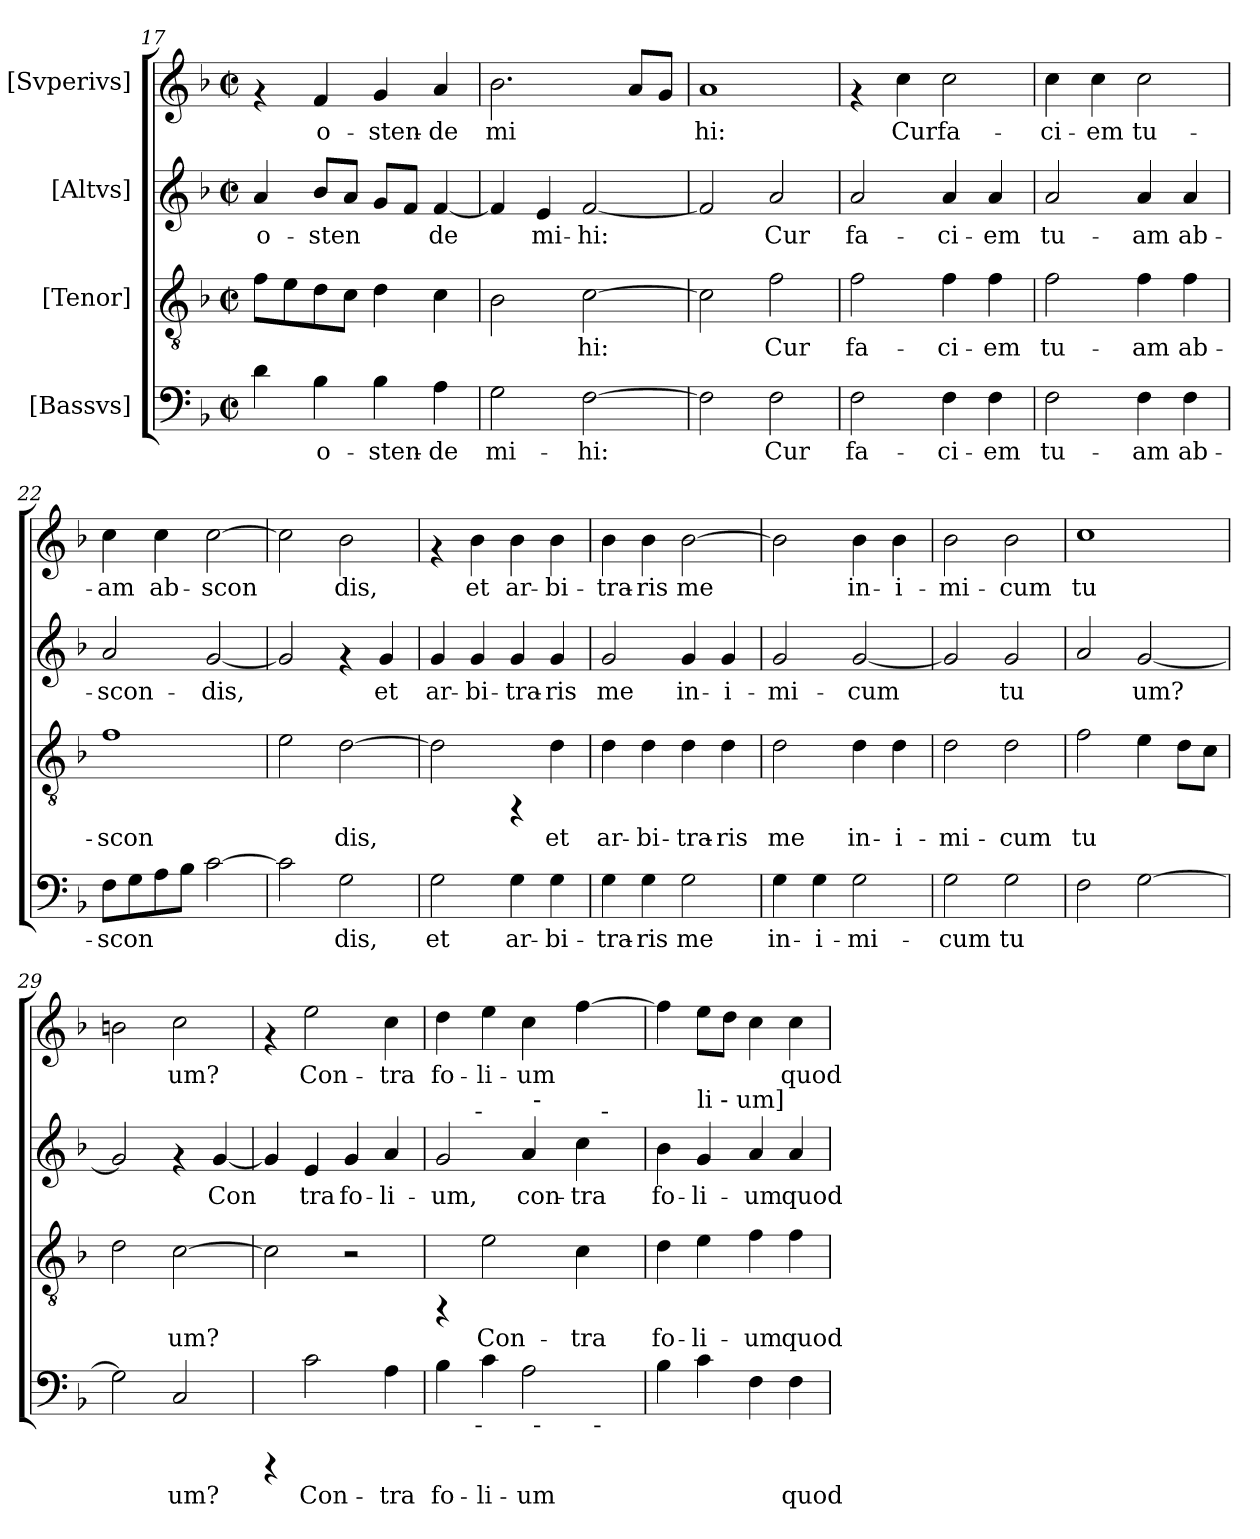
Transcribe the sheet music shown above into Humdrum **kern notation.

**kern	**text	**kern	**text	**kern	**text	**kern	**text
*part4	*part4	*part3	*part3	*part2	*part2	*part1	*part1
*staff4	*staff4	*staff3	*staff3	*staff2	*staff2	*staff1	*staff1
*I"[Bassvs]	*	*I"[Tenor]	*	*I"[Altvs]	*	*I"[Svperivs]	*
*clefF4	*	*clefGv2	*	*clefG2	*	*clefG2	*
*k[b-]	*	*k[b-]	*	*k[b-]	*	*k[b-]	*
*F:	*	*F:	*	*F:	*	*F:	*
*M2/2	*	*M2/2	*	*M2/2	*	*M2/2	*
*met(c|)	*	*met(c|)	*	*met(c|)	*	*met(c|)	*
=17	=17	=17	=17	=17	=17	=17	=17
!	!LO:LY:b:cj	!	!LO:LY:b:cj	!	!LO:LY:b:cj	!	!
4d\	.	8f\L	--	4a/	o-	4rf	.
!	!	!	!LO:LY:b:cj	!	!	!	!
.	.	8e\	--	.	.	.	.
!	!LO:LY:b:cj	!	!LO:LY:b:cj	!	!LO:LY:b:cj	!	!LO:LY:b
4B-\	o-	8d\	--	8b-/L	-sten-	4f/	o-
!	!	!	!LO:LY:b:cj	!	!LO:LY:b:cj	!	!
.	.	8c\J	--	8a/J	--	.	.
!	!LO:LY:b:cj	!	!LO:LY:b:cj	!	!LO:LY:b:cj	!	!LO:LY:b
4B-\	-sten-	4d\	--	8g/L	--	4g/	-sten-
!	!	!	!	!	!LO:LY:b:cj	!	!
.	.	.	.	8f/J	--	.	.
!	!LO:LY:b:cj	!	!LO:LY:b:cj	!	!LO:LY:b:cj	!	!LO:LY:b
4A\	-de	4c\	--	[<4f/	-de	4a/	-de
=18	=18	=18	=18	=18	=18	=18	=18
!	!LO:LY:b:cj	!	!LO:LY:b:cj	!	!LO:LY:b:cj	!	!LO:LY:b
2G\	mi-	2B-\	--	4f/]	.	2.b-\	mi-
!	!	!	!	!	!LO:LY:b:cj	!	!
.	.	.	.	4e/	mi-	.	.
!	!LO:LY:b:cj	!	!LO:LY:b:cj	!	!LO:LY:b:cj	!	!
[>2F\	-hi:	[>2c\	-hi:	[>2f/	-hi:	.	.
!	!	!	!	!	!	!	!LO:LY:b
.	.	.	.	.	.	8a/L	--
!	!	!	!	!	!	!	!LO:LY:b
.	.	.	.	.	.	8g/J	--
!!LO:PB:g=z
=19	=19	=19	=19	=19	=19	=19	=19
!	!LO:LY:b:cj	!	!LO:LY:b:cj	!	!LO:LY:b:cj	!	!LO:LY:b
2F\]	.	2c\]	.	2f/]	.	1a	-hi:
!	!LO:LY:b:cj	!	!LO:LY:b:cj	!	!LO:LY:b:cj	!	!
2F\	Cur	2f\	Cur	2a/	Cur	.	.
=20	=20	=20	=20	=20	=20	=20	=20
!	!LO:LY:b:cj	!	!LO:LY:b:cj	!	!LO:LY:b:cj	!	!
2F\	fa-	2f\	fa-	2a/	fa-	4rf	.
!	!	!	!	!	!	!	!LO:LY:b
.	.	.	.	.	.	4cc\	Cur
!	!LO:LY:b:cj	!	!LO:LY:b:cj	!	!LO:LY:b:cj	!	!LO:LY:b
4F\	-ci-	4f\	-ci-	4a/	-ci-	2cc\	fa-
!	!LO:LY:b:cj	!	!LO:LY:b:cj	!	!LO:LY:b:cj	!	!
4F\	-em	4f\	-em	4a/	-em	.	.
=21	=21	=21	=21	=21	=21	=21	=21
!	!LO:LY:b:cj	!	!LO:LY:b:cj	!	!LO:LY:b:cj	!	!LO:LY:b
2F\	tu-	2f\	tu-	2a/	tu-	4cc\	-ci-
!	!	!	!	!	!	!	!LO:LY:b
.	.	.	.	.	.	4cc\	-em
!	!LO:LY:b:cj	!	!LO:LY:b:cj	!	!LO:LY:b:cj	!	!LO:LY:b
4F\	-am	4f\	-am	4a/	-am	2cc\	tu-
!	!LO:LY:b:cj	!	!LO:LY:b:cj	!	!LO:LY:b:cj	!	!
4F\	ab-	4f\	ab-	4a/	ab-	.	.
=22	=22	=22	=22	=22	=22	=22	=22
!	!LO:LY:b:cj	!	!LO:LY:b:cj	!	!LO:LY:b:cj	!	!LO:LY:b
8F\L	-scon-	1f	-scon-	2a/	-scon-	4cc\	-am
!	!LO:LY:b:cj	!	!	!	!	!	!
8G\	--	.	.	.	.	.	.
!	!LO:LY:b:cj	!	!	!	!	!	!LO:LY:b
8A\	--	.	.	.	.	4cc\	ab-
!	!LO:LY:b:cj	!	!	!	!	!	!
8B-\J	--	.	.	.	.	.	.
!	!LO:LY:b:cj	!	!	!	!LO:LY:b:cj	!	!LO:LY:b
[>2c\	--	.	.	[<2g/	-dis,	[>2cc\	-scon-
=23	=23	=23	=23	=23	=23	=23	=23
!	!LO:LY:b:cj	!	!LO:LY:b:cj	!	!LO:LY:b:cj	!	!LO:LY:b
2c\]	--	2e\	--	2g/]	.	2cc\]	--
!	!LO:LY:b:cj	!	!LO:LY:b:cj	!	!	!	!LO:LY:b
2G\	-dis,	[>2d\	-dis,	4rf	.	2b-\	-dis,
!	!	!	!	!	!LO:LY:b:cj	!	!
.	.	.	.	4g/	et	.	.
=24	=24	=24	=24	=24	=24	=24	=24
!	!LO:LY:b:cj	!	!LO:LY:b:cj	!	!LO:LY:b:cj	!	!
2G\	et	2d\]	.	4g/	ar-	4rf	.
!	!	!	!	!	!LO:LY:b:cj	!	!LO:LY:b
.	.	.	.	4g/	-bi-	4b-\	et
!	!LO:LY:b:cj	!	!	!	!LO:LY:b:cj	!	!LO:LY:b
4G\	ar-	4rFF	.	4g/	-tra-	4b-\	ar-
!	!LO:LY:b:cj	!	!LO:LY:b:cj	!	!LO:LY:b:cj	!	!LO:LY:b
4G\	-bi-	4d\	et	4g/	-ris	4b-\	-bi-
=25	=25	=25	=25	=25	=25	=25	=25
!	!LO:LY:b:cj	!	!LO:LY:b:cj	!	!LO:LY:b:cj	!	!LO:LY:b
4G\	-tra-	4d\	ar-	2g/	me	4b-\	-tra-
!	!LO:LY:b:cj	!	!LO:LY:b:cj	!	!	!	!LO:LY:b
4G\	-ris	4d\	-bi-	.	.	4b-\	-ris
!	!LO:LY:b:cj	!	!LO:LY:b:cj	!	!LO:LY:b:cj	!	!LO:LY:b
2G\	me	4d\	-tra-	4g/	in-	[<2b-\	me
!	!	!	!LO:LY:b:cj	!	!LO:LY:b:cj	!	!
.	.	4d\	-ris	4g/	-i-	.	.
!!LO:LB:g=z
=26	=26	=26	=26	=26	=26	=26	=26
!	!LO:LY:b:cj	!	!LO:LY:b:cj	!	!LO:LY:b:cj	!	!LO:LY:b
4G\	in-	2d\	me	2g/	-mi-	2b-\]	.
!	!LO:LY:b:cj	!	!	!	!	!	!
4G\	-i-	.	.	.	.	.	.
!	!LO:LY:b:cj	!	!LO:LY:b:cj	!	!LO:LY:b:cj	!	!LO:LY:b
2G\	-mi-	4d\	in-	[<2g/	-cum	4b-\	in-
!	!	!	!LO:LY:b:cj	!	!	!	!LO:LY:b
.	.	4d\	-i-	.	.	4b-\	-i-
=27	=27	=27	=27	=27	=27	=27	=27
!	!LO:LY:b:cj	!	!LO:LY:b:cj	!	!LO:LY:b:cj	!	!LO:LY:b
2G\	-cum	2d\	-mi-	2g/]	.	2b-\	-mi-
!	!LO:LY:b:cj	!	!LO:LY:b:cj	!	!LO:LY:b:cj	!	!LO:LY:b
2G\	tu-	2d\	-cum	2g/	tu-	2b-\	-cum
=28	=28	=28	=28	=28	=28	=28	=28
!	!LO:LY:b:cj	!	!LO:LY:b:cj	!	!LO:LY:b:cj	!	!LO:LY:b
2F\	--	2f\	tu-	2a/	--	1cc	tu-
!	!LO:LY:b:cj	!	!LO:LY:b:cj	!	!LO:LY:b:cj	!	!
[>2G\	--	4e\	--	[<2g/	-um?	.	.
!	!	!	!LO:LY:b:cj	!	!	!	!
.	.	8d\L	--	.	.	.	.
!	!	!	!LO:LY:b:cj	!	!	!	!
.	.	8c\J	--	.	.	.	.
=29	=29	=29	=29	=29	=29	=29	=29
!	!LO:LY:b:cj	!	!LO:LY:b:cj	!	!LO:LY:b:cj	!	!LO:LY:b
2G\]	--	2d\	--	2g/]	.	2b\	--
!	!LO:LY:b:cj	!	!LO:LY:b:cj	!	!	!	!LO:LY:b
2C/	-um?	[>2c\	-um?	4rf	.	2cc\	-um?
!	!	!	!	!	!LO:LY:b:cj	!	!
.	.	.	.	[<4g/	Con-	.	.
=30	=30	=30	=30	=30	=30	=30	=30
!	!	!	!LO:LY:b:cj	!	!LO:LY:b:cj	!	!
4rCCC	.	2c\]	.	4g/]	--	4rf	.
!	!LO:LY:b:cj	!	!	!	!LO:LY:b:cj	!	!LO:LY:b
2c\	Con-	.	.	4e/	-tra	2ee\	Con-
!	!	!	!	!	!LO:LY:b:cj	!	!
.	.	2r	.	4g/	fo-	.	.
!	!LO:LY:b:cj	!	!	!	!LO:LY:b:cj	!	!LO:LY:b
4A\	-tra	.	.	4a/	-li-	4cc\	-tra
=31	=31	=31	=31	=31	=31	=31	=31
!	!	!	!	!LO:TX:a:t=[fo	!	!	!
!LO:TX:b:t=[fo	!	!	!	!	!	!	!
!	!LO:LY:b:cj	!	!	!	!LO:LY:b:cj	!	!LO:LY:b
*^	*	*	*	*^	*	*	*
*	*^	*	*	*	*	*^	*	*	*
*	*	*^	*	*	*	*	*	*^	*	*	*
4B-\	8...ryy	2ryy	2ryy	fo-	4rFF	.	2g/	8...ryy	2ryy	2ryy	-um,	4dd\	fo-
!	!	!	!	!	!	!	!	!LO:TX:a:t=-	!	!	!	!	!
!	!LO:TX:b:t=-	!	!	!	!	!	!	!	!	!	!	!	!
.	2ryy	.	.	.	.	.	.	2ryy	.	.	.	.	.
!	!	!	!	!LO:LY:b:cj	!	!LO:LY:b:cj	!	!	!	!	!	!	!LO:LY:b
4c\	.	.	.	-li-	2e\	Con-	.	.	.	.	.	4ee\	-li-
!	!	!	!	!LO:LY:b:cj	!	!	!	!	!	!	!LO:LY:b:cj	!	!LO:LY:b
2A\	.	32ryy	4ryy	-um	.	.	4a/	.	32ryy	4ryy	con-	4cc\	-um
!	!	!	!	!	!	!	!	!	!LO:TX:a:t=-	!	!	!	!
!	!	!LO:TX:b:t=-	!	!	!	!	!	!	!	!	!	!	!
.	.	4...ryy	.	.	.	.	.	.	4...ryy	.	.	.	.
.	4ryy	.	.	.	.	.	.	4ryy	.	.	.	.	.
!	!	!	!	!	!	!LO:LY:b:cj	!	!	!	!	!LO:LY:b:cj	!	!LO:LY:b
.	.	.	16ryy	.	4c\	-tra	4cc\	.	.	16ryy	-tra	[<4ff\	.
!	!	!	!LO:TX:b:t=-	!	!	!	!	!	!	!	!	!	!
.	.	.	8.ryy	.	.	.	.	.	.	64ryy	.	.	.
!	!	!	!	!	!	!	!	!	!	!LO:TX:a:t=-	!	!	!
.	.	.	.	.	.	.	.	.	.	8ryy	.	.	.
.	.	.	.	.	.	.	.	.	.	32.ryy	.	.	.
.	64ryy	.	.	.	.	.	.	64ryy	.	.	.	.	.
!!LO:PB:g=z
=32	=32	=32	=32	=32	=32	=32	=32	=32	=32	=32	=32	=32	=32
!	!	!	!	!LO:LY:b:cj	!	!LO:LY:b:cj	!	!	!	!	!LO:LY:b:cj	!	!LO:LY:b
*v	*v	*v	*v	*	*	*	*v	*v	*v	*v	*	*	*
4B-\	.	4d\	fo-	4b-\	fo-	4ff\]	.
!	!	!	!	!LO:TX:a:t=li - um]	!	!	!
!	!LO:LY:b:cj	!	!LO:LY:b:cj	!	!LO:LY:b:cj	!	!LO:LY:b
4c\	.	4e\	-li-	4g/	-li-	8ee\L	.
!	!	!	!	!	!	!	!LO:LY:b
.	.	.	.	.	.	8dd\J	.
!	!LO:LY:b:cj	!	!LO:LY:b:cj	!	!LO:LY:b:cj	!	!LO:LY:b
4F\	.	4f\	-um	4a/	-um	4cc\	.
!	!LO:LY:b:cj	!	!LO:LY:b:cj	!	!LO:LY:b:cj	!	!LO:LY:b
4F\	quod	4f\	quod	4a/	quod	4cc\	quod
=	=	=	=	=	=	=	=
*-	*-	*-	*-	*-	*-	*-	*-
